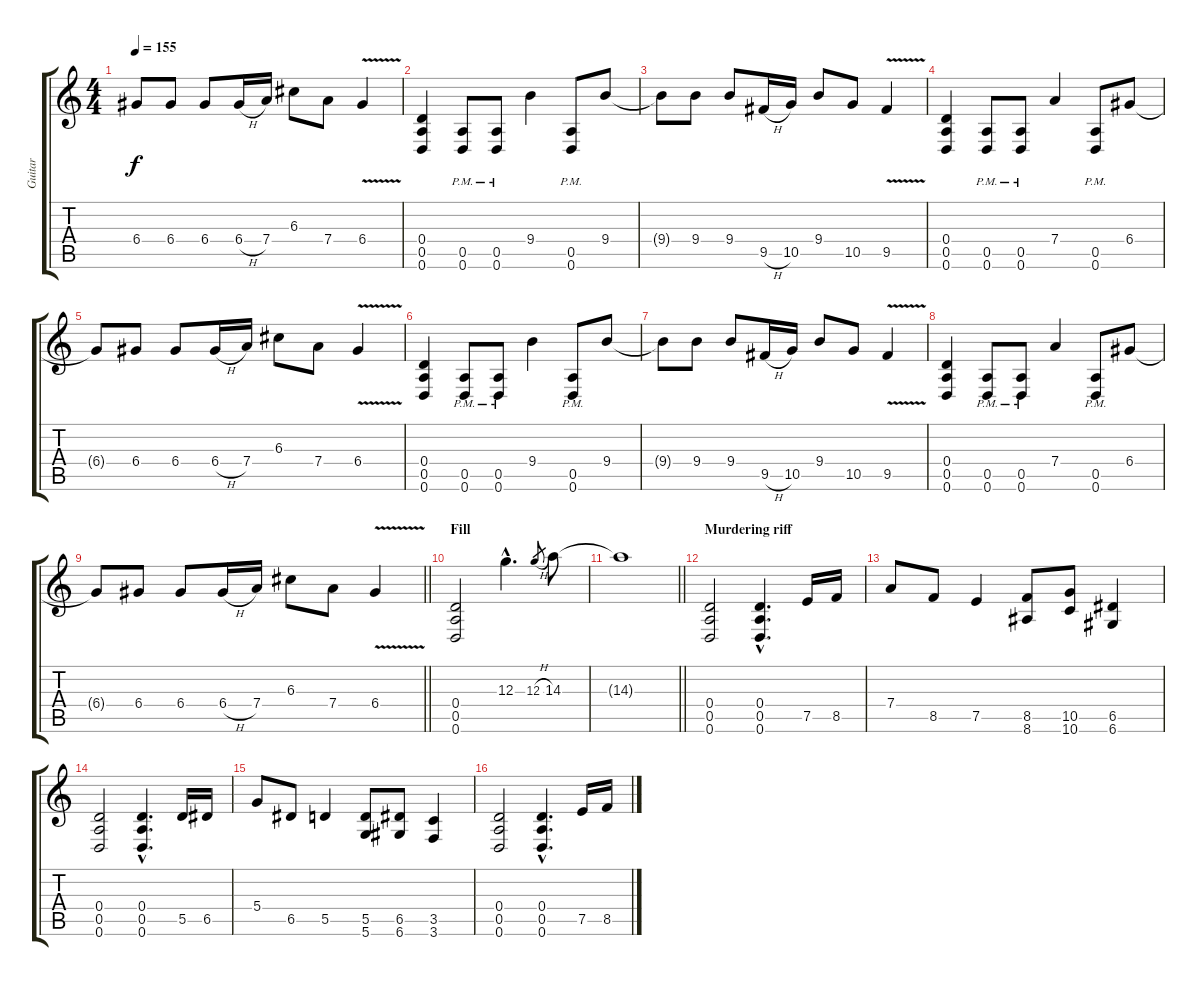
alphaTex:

\track ("Guitar" "Guitar") {instrument distortionguitar}
\staff {score tabs}
\tuning (E4 B3 G3 D3 A2 D2) {hide}
\ts (4 4)
\tempo 155
\clef g2
\ks c
6.4{t}.8{dy f} 6.4.8 6.4.8 6.4{h}.16 7.4.16 6.3.8 7.4.8 6.4{v}.4 |
(0.4 0.5 0.6).4 (0.5{pm} 0.6{pm}).8 (0.5{pm} 0.6{pm}).8 9.4.4 (0.5{pm} 0.6{pm}).8 9.4.8 |
9.4{t}.8 9.4.8 9.4.8 9.5{h}.16 10.5.16 9.4.8 10.5.8 9.5{v}.4 |
(0.4 0.5 0.6).4 (0.5{pm} 0.6{pm}).8 (0.5{pm} 0.6{pm}).8 7.4.4 (0.5{pm} 0.6{pm}).8 6.4.8 |
6.4{t}.8 6.4.8 6.4.8 6.4{h}.16 7.4.16 6.3.8 7.4.8 6.4{v}.4 |
(0.4 0.5 0.6).4 (0.5{pm} 0.6{pm}).8 (0.5{pm} 0.6{pm}).8 9.4.4 (0.5{pm} 0.6{pm}).8 9.4.8 |
9.4{t}.8 9.4.8 9.4.8 9.5{h}.16 10.5.16 9.4.8 10.5.8 9.5{v}.4 |
(0.4 0.5 0.6).4 (0.5{pm} 0.6{pm}).8 (0.5{pm} 0.6{pm}).8 7.4.4 (0.5{pm} 0.6{pm}).8 6.4.8 |
\barLineRight lightlight
6.4{t}.8 6.4.8 6.4.8 6.4{h}.16 7.4.16 6.3.8 7.4.8 6.4{v}.4 |
\section ("" "Fill")
(0.4 0.5 0.6).2 12.3{hac}.4{d} 12.3{h}.8{gr} 14.3.8 |
\barLineRight lightlight
14.3{t}.1 |
\section ("" "Murdering riff")
(0.4 0.5 0.6).2 (0.4{hac} 0.5{hac} 0.6{hac}).4{d} 7.5.16 8.5.16 |
7.4.8 8.5.8 7.5.4 (8.5 8.6).8 (10.5 10.6).8 (6.5 6.6).4 |
(0.4 0.5 0.6).2 (0.4{hac} 0.5{hac} 0.6{hac}).4{d} 5.5.16 6.5.16 |
5.4.8 6.5.8 5.5.4 (5.5 5.6).8 (6.5 6.6).8 (3.5 3.6).4 |
(0.4 0.5 0.6).2 (0.4{hac} 0.5{hac} 0.6{hac}).4{d} 7.5.16 8.5.16
